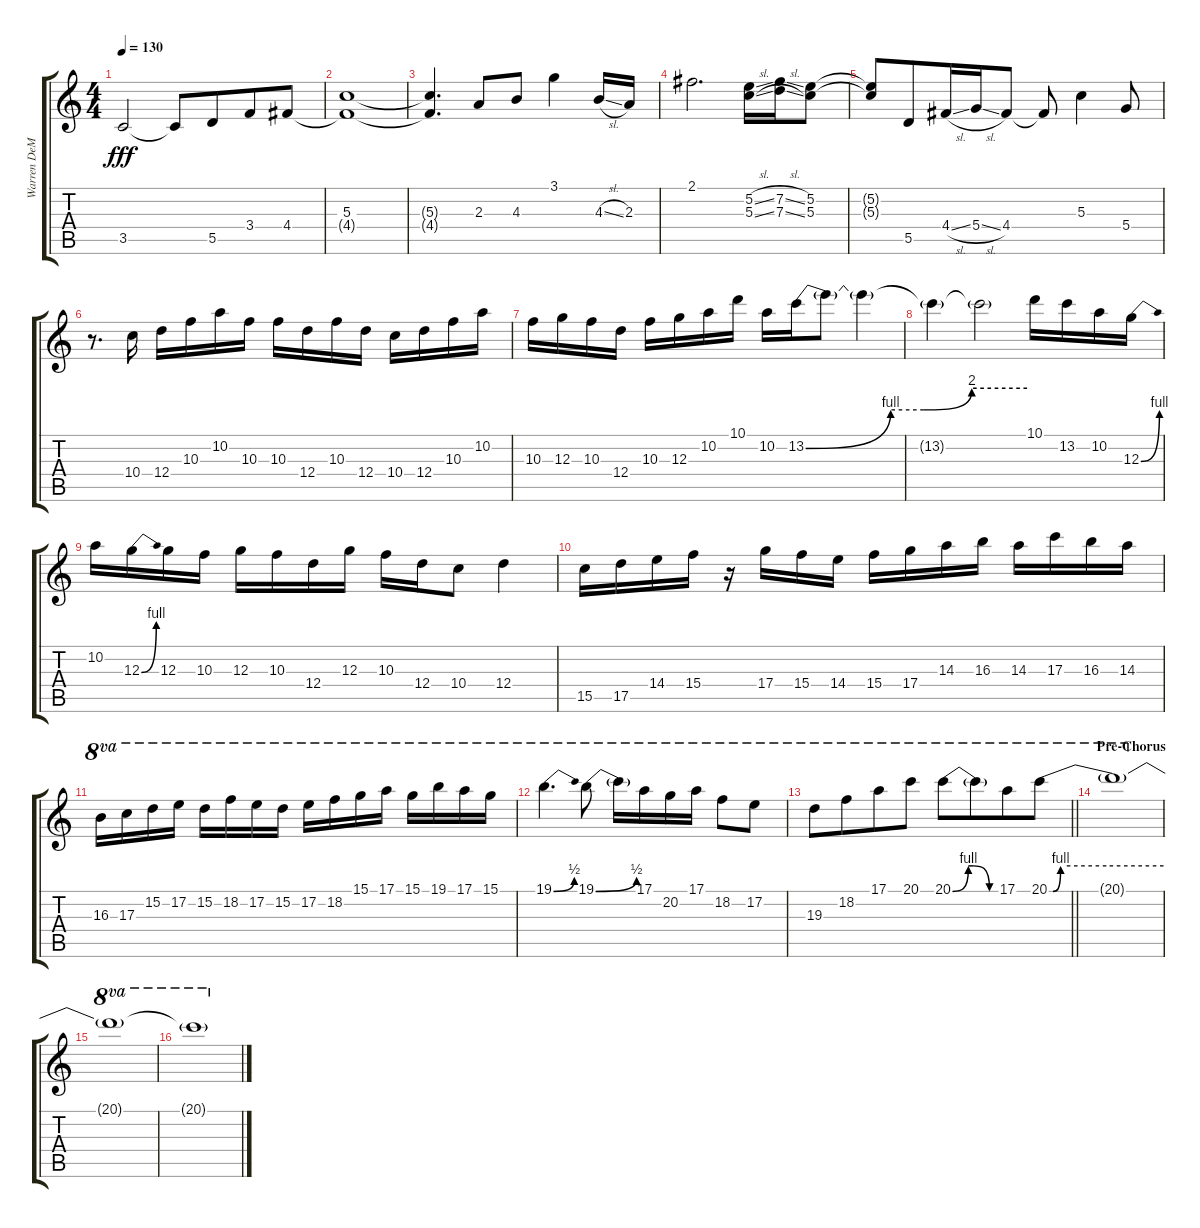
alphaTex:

\track ("Warren DeMartini - Lead Guitar" "Warren DeM") {instrument distortionguitar}
\staff {score tabs}
\tuning (E4 B3 G3 D3 A2 D2) {hide}
\ts (4 4)
\tempo 130
\clef g2
\ks c
3.5{t}.2{dy fff} 3.5{t}.8 5.5.8{beam merge} 3.4.8 4.4.8 |
(5.3 4.4{t}).1 |
(5.3{t} 4.4{t}).4{d} 2.3.8{beam merge} 4.3.8 3.1.4 4.3{sl}.16 2.3.16 |
2.1.2{d} (5.2{sl} 5.3{sl}).16 (7.2{sl} 7.3{sl}).16 (5.2 5.3).8 |
(5.2{t} 5.3{t}).8 5.5.8{beam merge} 4.4{sl}.16 5.4{sl}.16 4.4.8 4.4{t}.8 5.3.4 5.4.8 |
r.8{d} 10.4.16 12.4.16 10.3.16 10.2.16 10.3.16 10.3.16 12.4.16 10.3.16 12.4.16 10.4.16 12.4.16 10.3.16 10.2.16 |
10.3.16 12.3.16 10.3.16 12.4.16 10.3.16 12.3.16 10.2.16 10.1.16 10.2.16 13.2{be (custom 0 0 23 4 32 4 45 8 60 8)}.16 13.2{t}.8 13.2{t}.4 |
13.2{t}.4 13.2{t}.2 10.1.16 13.2.16 10.2.16 12.3{be (bend 0 0 60 4)}.16 |
10.2.16 12.3{be (bend 0 0 60 4)}.16 12.3.16 10.3.16 12.3.16 10.3.16 12.4.16 12.3.16 10.3.16 12.4.16 10.4.8 12.4.4 |
15.5.16 17.5.16 14.4.16 15.4.16 r.16 17.4.16 15.4.16 14.4.16 15.4.16 17.4.16 14.3.16 16.3.16 14.3.16 17.3.16 16.3.16 14.3.16 |
16.3.16{ot 8va} 17.3.16{ot 8va} 15.2.16{ot 8va} 17.2.16{ot 8va} 15.2.16{ot 8va} 18.2.16{ot 8va} 17.2.16{ot 8va} 15.2.16{ot 8va} 17.2.16{ot 8va} 18.2.16{ot 8va} 15.1.16{ot 8va} 17.1.16{ot 8va} 15.1.16{ot 8va} 19.1.16{ot 8va} 17.1.16{ot 8va} 15.1.16{ot 8va} |
19.1{be (bend 0 0 60 2)}.4{d ot 8va} 19.1{be (bend 0 0 60 2)}.8{ot 8va} 19.1{t}.16{ot 8va} 17.1.16{ot 8va} 20.2.16{ot 8va} 17.1.16{ot 8va} 18.2.8{ot 8va} 17.2.8{ot 8va} |
\barLineRight lightlight
19.3.8{ot 8va} 18.2.8{ot 8va beam merge} 17.1.8{ot 8va} 20.1.8{ot 8va} 20.1{be (custom 0 0 20 4 26 4 47 0 60 0)}.8{ot 8va} 20.1{t}.8{ot 8va beam merge} 17.1.8{ot 8va} 20.1{be (custom 0 0 2 0 6 4 30 4 60 4)}.8{ot 8va} |
\section ("" "Pre-Chorus")
20.1{t}.1{ot 8va} |
20.1{t}.1{ot 8va} |
20.1{t}.1{ot 8va volume 0}
